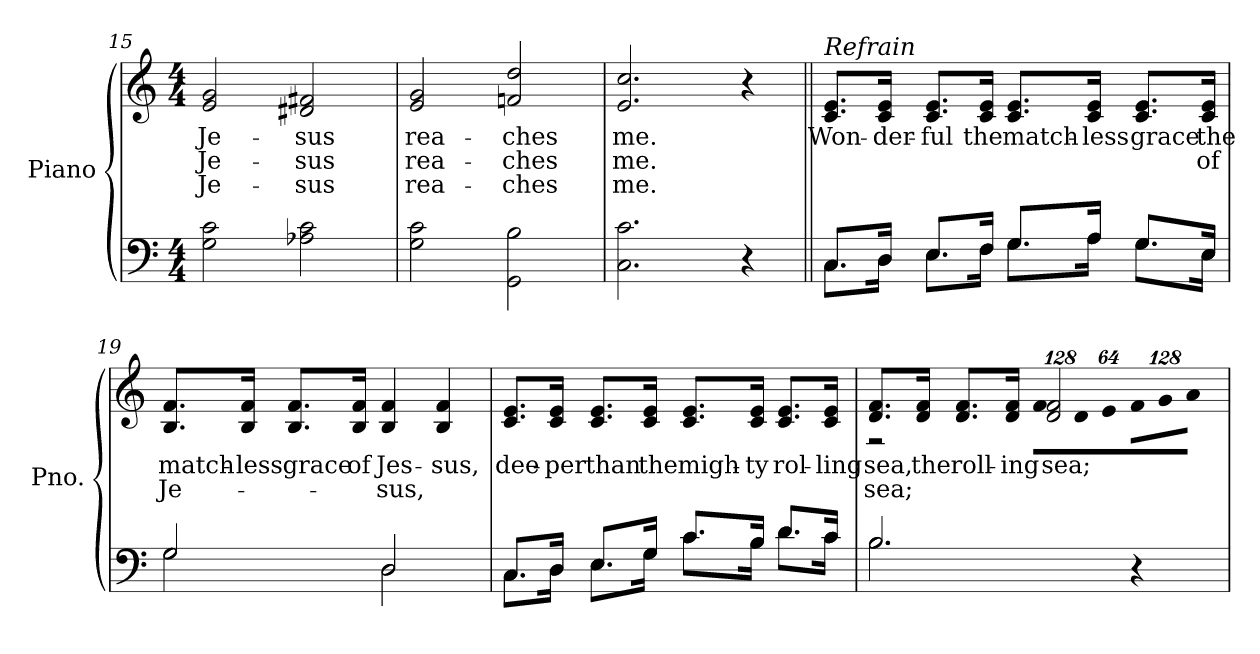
**kern	**kern	**text	**text	**text
*part2	*part1	*part1	*part1	*part1
*staff2	*staff1	*staff1	*staff1	*staff1
*I"Piano	*I"Piano	*	*	*
*I'Pno.	*I'Pno.	*	*	*
*clefF4	*clefG2	*	*	*
*k[]	*k[]	*	*	*
*C:	*C:	*	*	*
*M4/4	*M4/4	*	*	*
=15	=15	=15	=15	=15
!	!	!LO:LY:b:color=#000000	!LO:LY:b:color=#000000	!LO:LY:b:color=#000000
2Gi\ 2ci	2ei/ 2gi	Je-	Je-	Je-
!	!	!LO:LY:b:color=#000000	!LO:LY:b:color=#000000	!LO:LY:b:color=#000000
2A-Xi\ 2ci	2d#Xi/ 2f#Xi	-sus	-sus	-sus
=16	=16	=16	=16	=16
!	!	!LO:LY:b:color=#000000	!LO:LY:b:color=#000000	!LO:LY:b:color=#000000
2Gi\ 2ci	2ei/ 2gi	rea-	rea-	rea-
!	!	!LO:LY:b:color=#000000	!LO:LY:b:color=#000000	!LO:LY:b:color=#000000
2GGi\ 2Bi	2fni/ 2ddi	-ches	-ches	-ches
=17	=17	=17	=17	=17
!	!	!LO:LY:b:color=#000000	!LO:LY:b:color=#000000	!LO:LY:b:color=#000000
2.Ci\ 2.ci	2.ei/ 2.cci	me.	me.	me.
4r	4r	.	.	.
!!LO:LB:g=z
=18||	=18||	=18||	=18||	=18||
*^	*	*	*	*
!	!	!LO:TX:a:i:t=Refrain	!	!	!
!	!	!	!LO:LY:b:color=#000000	!	!
8.Ci/L	8.Ci\L	8.ci/ 8.ei/L	Won-	.	.
!	!	!	!LO:LY:b:color=#000000	!	!
16Di/Jk	16Di\Jk	16ci/ 16ei/Jk	-der-	.	.
!	!	!	!LO:LY:b:color=#000000	!	!
8.Ei/L	8.Ei\L	8.ci/ 8.ei/L	-ful	.	.
!	!	!	!LO:LY:b:color=#000000	!	!
16Fi/Jk	16Fi\Jk	16ci/ 16ei/Jk	the	.	.
!	!	!	!LO:LY:b:color=#000000	!	!
8.Gi/L	8.Gi\L	8.ci/ 8.ei/L	match-	.	.
!	!	!	!LO:LY:b:color=#000000	!	!
16Ai/Jk	16Ai\Jk	16ci/ 16ei/Jk	-less	.	.
!	!	!	!LO:LY:b:color=#000000	!	!
8.Gi/L	8.Gi\L	8.ci/ 8.ei/L	grace	.	.
!	!	!	!LO:LY:b:color=#000000	!LO:LY:b:color=#000000	!
16Ei/Jk	16Ei\Jk	16ci/ 16ei/Jk	the	of	.
=19	=19	=19	=19	=19	=19
!	!	!	!LO:LY:b:color=#000000	!LO:LY:b:color=#000000	!
2Gi/	2Gi\	8.Bi/ 8.fi/L	match-	Je-	.
!	!	!	!LO:LY:b:color=#000000	!	!
.	.	16Bi/ 16fi/Jk	-less	.	.
!	!	!	!LO:LY:b:color=#000000	!	!
.	.	8.Bi/ 8.fi/L	grace	.	.
!	!	!	!LO:LY:b:color=#000000	!	!
.	.	16Bi/ 16fi/Jk	of	.	.
!	!	!	!LO:LY:b:color=#000000	!LO:LY:b:color=#000000	!
2Di/	2Di\	4Bi/ 4fi	Jes-	-sus,	.
!	!	!	!LO:LY:b:color=#000000	!	!
.	.	4Bi/ 4fi	-sus,	.	.
!!LO:PB:g=z
=20	=20	=20	=20	=20	=20
!	!	!	!LO:LY:b:color=#000000	!	!
8.Ci/L	8.Ci\L	8.ci/ 8.ei/L	dee-	.	.
!	!	!	!LO:LY:b:color=#000000	!	!
16Di/Jk	16Di\Jk	16ci/ 16ei/Jk	-per	.	.
!	!	!	!LO:LY:b:color=#000000	!	!
8.Ei/L	8.Ei\L	8.ci/ 8.ei/L	than	.	.
!	!	!	!LO:LY:b:color=#000000	!	!
16Gi/Jk	16Gi\Jk	16ci/ 16ei/Jk	the	.	.
!	!	!	!LO:LY:b:color=#000000	!	!
8.ci/L	8.ci\L	8.ci/ 8.ei/L	migh-	.	.
!	!	!	!LO:LY:b:color=#000000	!	!
16Bi/Jk	16Bi\Jk	16ci/ 16ei/Jk	-ty	.	.
!	!	!	!LO:LY:b:color=#000000	!	!
8.di/L	8.di\L	8.ci/ 8.ei/L	rol-	.	.
!	!	!	!LO:LY:b:color=#000000	!	!
16ci/Jk	16ci\Jk	16ci/ 16ei/Jk	-ling	.	.
=21	=21	=21	=21	=21	=21
!	!	!	!LO:LY:b:color=#000000	!LO:LY:b:color=#000000	!
*	*	*^	*	*	*
2.Bi/	2.Bi\	8.di/ 8.fi/L	2r	sea,	sea;	.
!	!	!	!	!LO:LY:b:color=#000000	!	!
.	.	16di/ 16fi/Jk	.	the	.	.
!	!	!	!	!LO:LY:b:color=#000000	!	!
.	.	8.di/ 8.fi/L	.	roll-	.	.
!	!	!	!	!LO:LY:b:color=#000000	!	!
.	.	16di/ 16fi/Jk	.	-ing	.	.
!	!	!	!	!LO:LY:b:color=#000000	!	!
*	*	*	*Xbrackettup	*	*	*
!	!	!	!LO:N:vis=8	!	!	!
.	.	2di/ 2fi	1024%85fi\L	sea;	.	.
!	!	!	!LO:N:vis=8	!	!	!
.	.	.	1024%85di\	.	.	.
!	!	!	!LO:N:vis=8	!	!	!
.	.	.	512%43ei\J	.	.	.
!	!	!	!LO:N:vis=8	!	!	!
4r	4ryy	.	1024%85fi\L	.	.	.
!	!	!	!LO:N:vis=8	!	!	!
.	.	.	1024%85gi\	.	.	.
!	!	!	!LO:N:vis=8	!	!	!
.	.	.	512%43ai\J	.	.	.
*v	*v	*	*	*	*	*
*	*v	*v	*	*	*
=	=	=	=	=
*-	*-	*-	*-	*-
